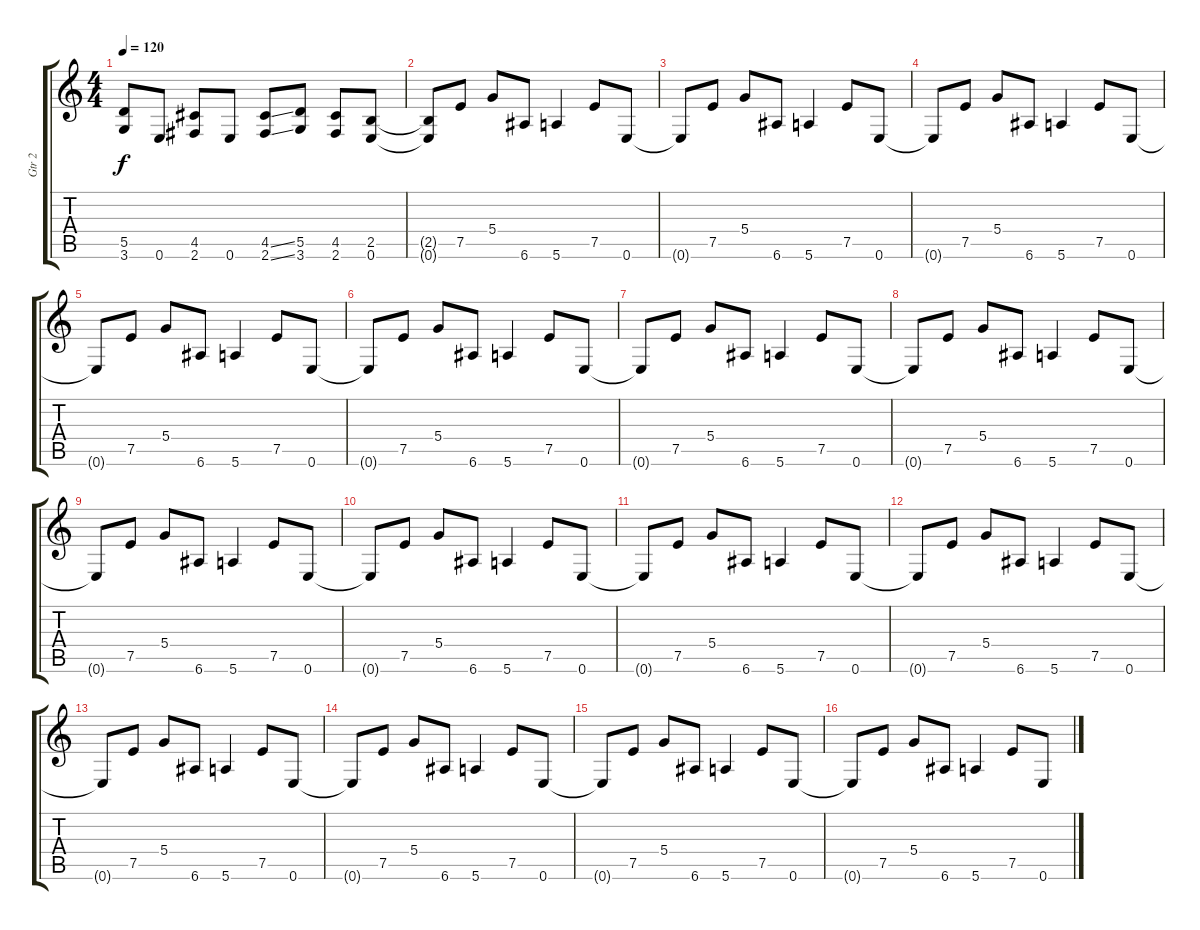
\track ("Gtr 2" "Gtr 2") {instrument distortionguitar}
\staff {score tabs}
\tuning (E4 B3 G3 D3 A2 E2) {hide}
\ts (4 4)
\tempo 120
\clef g2
\ks c
(5.5{t} 3.6{t}).8{dy f} 0.6.8 (4.5 2.6).8 0.6.8 (4.5{ss} 2.6{ss}).8 (5.5 3.6).8 (4.5 2.6).8 (2.5 0.6).8 |
(2.5{t} 0.6{t}).8 7.5.8 5.4.8 6.6.8 5.6.4 7.5.8 0.6.8 |
0.6{t}.8 7.5.8 5.4.8 6.6.8 5.6.4 7.5.8 0.6.8 |
0.6{t}.8 7.5.8 5.4.8 6.6.8 5.6.4 7.5.8 0.6.8 |
0.6{t}.8 7.5.8 5.4.8 6.6.8 5.6.4 7.5.8 0.6.8 |
0.6{t}.8 7.5.8 5.4.8 6.6.8 5.6.4 7.5.8 0.6.8 |
0.6{t}.8 7.5.8 5.4.8 6.6.8 5.6.4 7.5.8 0.6.8 |
0.6{t}.8 7.5.8 5.4.8 6.6.8 5.6.4 7.5.8 0.6.8 |
0.6{t}.8 7.5.8 5.4.8 6.6.8 5.6.4 7.5.8 0.6.8 |
0.6{t}.8 7.5.8 5.4.8 6.6.8 5.6.4 7.5.8 0.6.8 |
0.6{t}.8 7.5.8 5.4.8 6.6.8 5.6.4 7.5.8 0.6.8 |
0.6{t}.8 7.5.8 5.4.8 6.6.8 5.6.4 7.5.8 0.6.8 |
0.6{t}.8 7.5.8 5.4.8 6.6.8 5.6.4 7.5.8 0.6.8 |
0.6{t}.8 7.5.8 5.4.8 6.6.8 5.6.4 7.5.8 0.6.8 |
0.6{t}.8 7.5.8 5.4.8 6.6.8 5.6.4 7.5.8 0.6.8 |
0.6{t}.8 7.5.8 5.4.8 6.6.8 5.6.4 7.5.8 0.6.8
